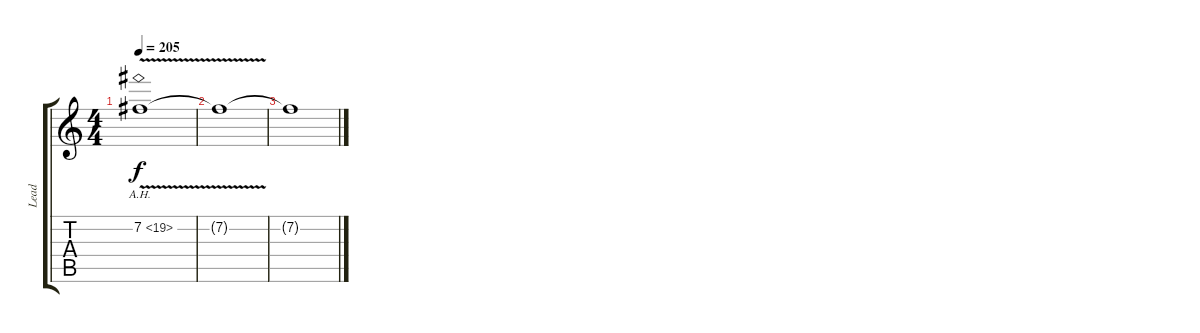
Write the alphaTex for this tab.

\track ("Lead" "Lead") {instrument distortionguitar}
\staff {score tabs}
\tuning (E4 B3 G3 D3 A2 E2) {hide}
\ts (4 4)
\tempo 205
\clef g2
\ks c
7.2{ah 12 v}.1{dy f} |
7.2{t}.1 |
7.2{t}.1{volume 0}
